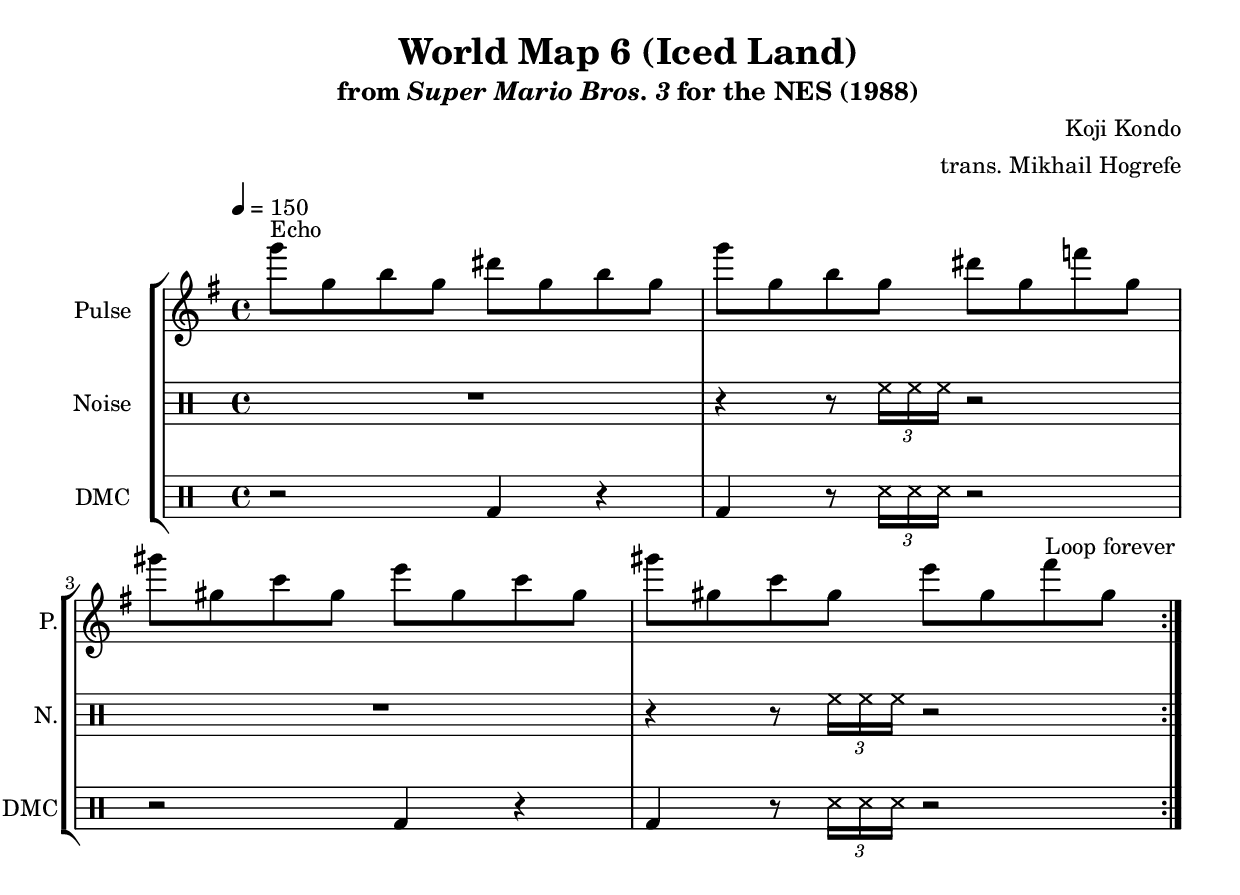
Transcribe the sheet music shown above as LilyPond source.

\version "2.22.0"

\paper {
  left-margin = 0.5\in
}

\book {
    \header {
        title = "World Map 6 (Iced Land)"
        subtitle = \markup { "from" {\italic "Super Mario Bros. 3"} "for the NES (1988)" }
        composer = "Koji Kondo"
        arranger = "trans. Mikhail Hogrefe"
    }

    \score {
        {
            \new StaffGroup <<
                \new Staff \relative c'''' {
                    \set Staff.instrumentName = "Pulse"
                    \set Staff.shortInstrumentName = "P."
\key g \major
\tempo 4 = 150
                    \repeat volta 2 {
g8^\markup{Echo} g, b g dis' g, b g |
g'8 g, b g dis' g, f' g, |
gis'8 gis, c gis e' gis, c gis |
gis'8 gis, c gis e' gis, fis' gis, |
                    }
\once \override Score.RehearsalMark.self-alignment-X = #RIGHT
\mark \markup { \fontsize #-2 "Loop forever" }
                }

                \new DrumStaff {
                    \drummode {
                        \set Staff.instrumentName="Noise"
                        \set Staff.shortInstrumentName="N."
R1 |
r4 r8 \tuplet 3/2 { hh16 hh hh } r2 |
R1 |
r4 r8 \tuplet 3/2 { hh16 hh hh } r2 |
                    }
                }

                \new DrumStaff {
                    \drummode {
                        \set Staff.instrumentName="DMC"
                        \set Staff.shortInstrumentName="DMC"
r2 bd4 r |
bd4 r8 \tuplet 3/2 { ss16 ss ss } r2 |
r2 bd4 r |
bd4 r8 \tuplet 3/2 { ss16 ss ss } r2 |
                    }
                }
            >>
        }
        \layout {
            \context {
                \Staff
                \RemoveEmptyStaves
            }
            \context {
                \DrumStaff
                \RemoveEmptyStaves
            }
            \context {
                \Voice
                % Permit line breaks within tuplets
                \remove "Forbid_line_break_engraver"
                % Allow beams to be broken at line breaks
                \override Beam.breakable = ##t
            }
        }
    }
}
